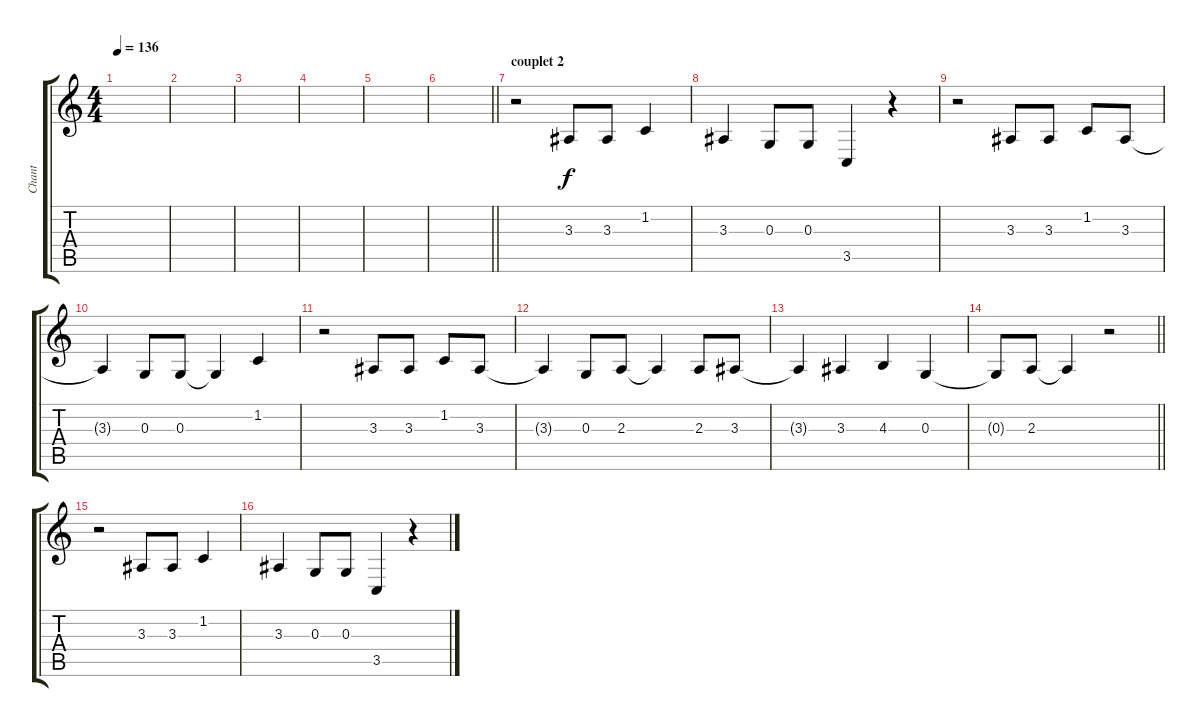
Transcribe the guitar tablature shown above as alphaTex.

\track ("Chant" "Chant") {instrument clarinet}
\staff {score tabs}
\tuning (E4 B3 G3 D3 A2 E2) {hide}
\ts (4 4)
\tempo 136
\clef g2
\ks c
|
|
|
|
|
\barLineRight lightlight
|
\section ("" "couplet 2")
r.2 3.3.8 3.3.8 1.2.4 |
3.3.4 0.3.8 0.3.8 3.5.4 r.4 |
r.2 3.3.8 3.3.8 1.2.8 3.3.8 |
3.3{t}.4 0.3.8 0.3.8 0.3{t}.4 1.2.4 |
r.2 3.3.8 3.3.8 1.2.8 3.3.8 |
3.3{t}.4 0.3.8 2.3.8 2.3{t}.4 2.3.8 3.3.8 |
3.3{t}.4 3.3.4 4.3.4 0.3.4 |
\barLineRight lightlight
0.3{t}.8 2.3.8 2.3{t}.4 r.2 |
r.2 3.3.8 3.3.8 1.2.4 |
3.3.4 0.3.8 0.3.8 3.5.4 r.4
